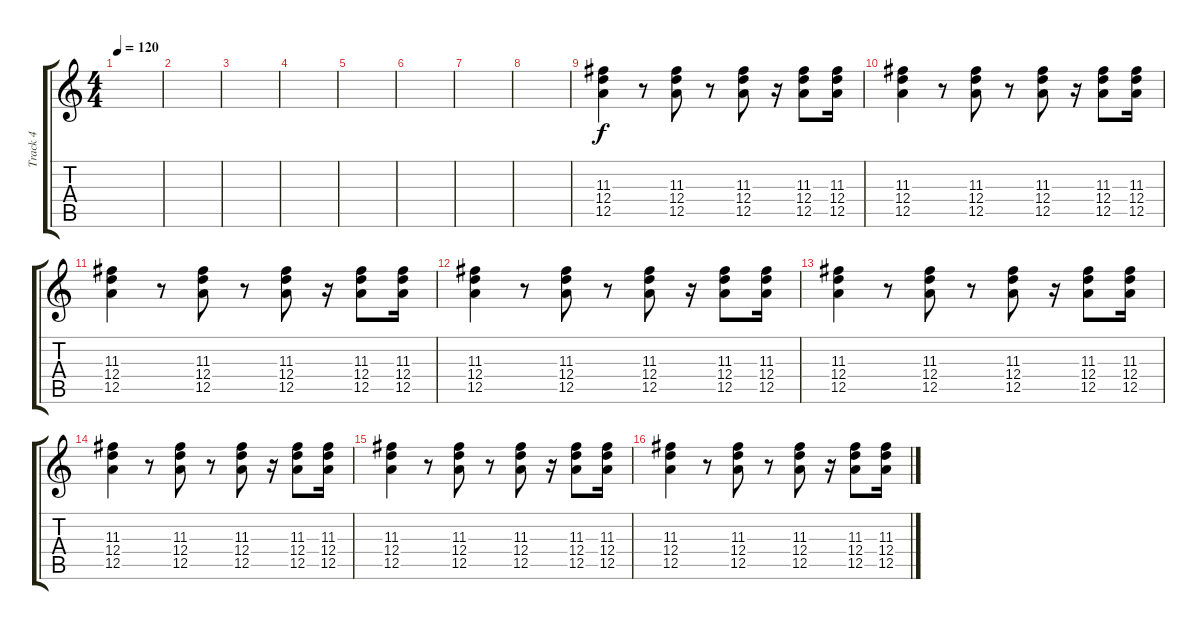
\track ("Track 4" "Track 4") {instrument electricguitarclean}
\staff {score tabs}
\tuning (E4 B3 G3 D3 A2 E2) {hide}
\ts (4 4)
\tempo 120
\clef g2
\ks c
|
|
|
|
|
|
|
|
(11.3 12.4 12.5).4 r.8 (11.3 12.4 12.5).8 r.8 (11.3 12.4 12.5).8 r.16 (11.3 12.4 12.5).8 (11.3 12.4 12.5).16 |
(11.3 12.4 12.5).4 r.8 (11.3 12.4 12.5).8 r.8 (11.3 12.4 12.5).8 r.16 (11.3 12.4 12.5).8 (11.3 12.4 12.5).16 |
(11.3 12.4 12.5).4 r.8 (11.3 12.4 12.5).8 r.8 (11.3 12.4 12.5).8 r.16 (11.3 12.4 12.5).8 (11.3 12.4 12.5).16 |
(11.3 12.4 12.5).4 r.8 (11.3 12.4 12.5).8 r.8 (11.3 12.4 12.5).8 r.16 (11.3 12.4 12.5).8 (11.3 12.4 12.5).16 |
(11.3 12.4 12.5).4 r.8 (11.3 12.4 12.5).8 r.8 (11.3 12.4 12.5).8 r.16 (11.3 12.4 12.5).8 (11.3 12.4 12.5).16 |
(11.3 12.4 12.5).4 r.8 (11.3 12.4 12.5).8 r.8 (11.3 12.4 12.5).8 r.16 (11.3 12.4 12.5).8 (11.3 12.4 12.5).16 |
(11.3 12.4 12.5).4 r.8 (11.3 12.4 12.5).8 r.8 (11.3 12.4 12.5).8 r.16 (11.3 12.4 12.5).8 (11.3 12.4 12.5).16 |
(11.3 12.4 12.5).4 r.8 (11.3 12.4 12.5).8 r.8 (11.3 12.4 12.5).8 r.16 (11.3 12.4 12.5).8 (11.3 12.4 12.5).16
